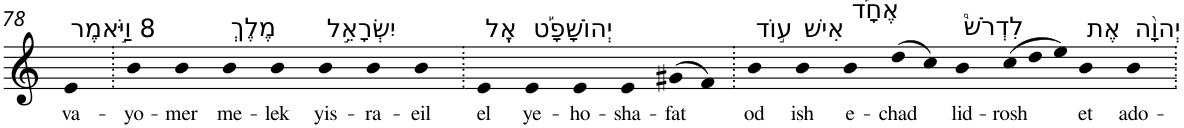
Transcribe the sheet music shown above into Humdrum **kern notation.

**kern	**text
*part1	*part1
*staff1	*staff1
*I"Piano	*
*I'Pno	*
!!LO:PB:g=z
*clefG2	*
*k[]	*
=78	=78
!LO:TX:a:t=8 וַיֹּ֣אמֶר	!
!	!LO:LY:b
4e	va-
=79.	=79.
!	!LO:LY:b
4b	-yo-
!	!LO:LY:b
4b	-mer
!LO:TX:a:t=מֶלֶךְ	!
!	!LO:LY:b
4b	me-
!	!LO:LY:b
4b	-lek
!LO:TX:a:t=יִשְׂרָאֵ֣ל	!
!	!LO:LY:b
4b	yis-
!	!LO:LY:b
4b	-ra-
!	!LO:LY:b
4b	-eil
=80.	=80.
!LO:TX:a:t=אֶֽל	!
!	!LO:LY:b
4e	el
!LO:TX:a:t=יְהוֹשָׁפָ֡ט	!
!	!LO:LY:b
4e	ye-
!	!LO:LY:b
4e	-ho-
!	!LO:LY:b
4e	-sha-
!	!LO:LY:b
(>8g#X	-fat
8f)	.
=81.	=81.
!LO:TX:a:t=ע֣וֹד	!
!	!LO:LY:b
4b	od
!LO:TX:a:t=אִישׁ	!
!	!LO:LY:b
4b	ish
!LO:TX:a:t=אֶחָ֡ד	!
!	!LO:LY:b
4b	e-
!	!LO:LY:b
(>8dd	-chad
8cc)	.
!LO:TX:a:t=לִדְרֹשׁ֩	!
!	!LO:LY:b
4b	lid-
*Xtuplet	*
!	!LO:LY:b
(>12cc	-rosh
12dd	.
12ee)	.
!LO:TX:a:t=אֶת	!
!	!LO:LY:b
4b	et
!LO:TX:a:t=יְהוָ֨ה	!
!	!LO:LY:b
4b	ado-
=.	=.
*-	*-
